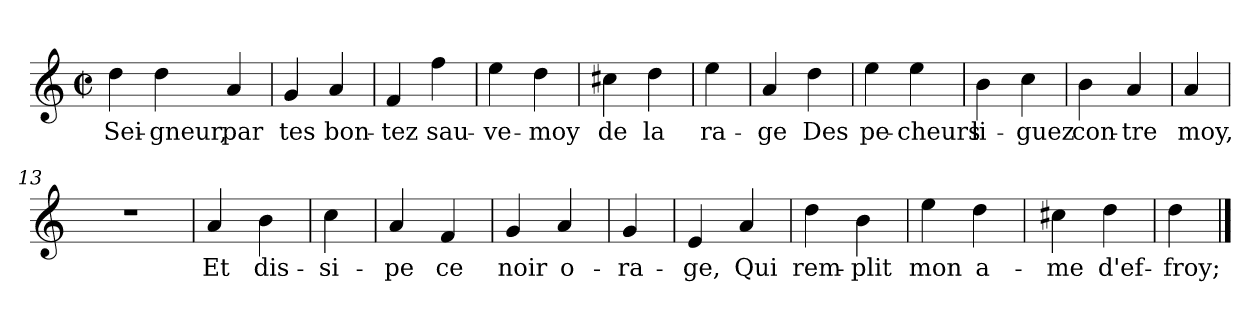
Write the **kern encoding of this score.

**kern	**text
*part1	*part1
*staff1	*staff1
*clefG2	*
*k[]	*
*C:	*
*M2/2	*
*met(c|)	*
=1	=1
4dd	Sei-
4dd	-gneur,
4a	par
=3	=3
4g	tes
4a	bon-
=4	=4
4f	-tez
4ff	sau-
=5	=5
4ee	-ve -
4dd	moy
=6	=6
4cc#X	de
4dd	la
=7	=7
4ee	ra-
=8	=8
4a	-ge
4dd	Des
=9	=9
4ee	pe-
4ee	-cheurs
=10	=10
4b	li-
4cc	-guez
=11	=11
4b	con-
4a	-tre
=12	=12
4a	moy,
=13	=13
1r	.
=14	=14
4a	Et
4b	dis-
=15	=15
4cc	-si-
=16	=16
4a	-pe
4f	ce
=17	=17
4g	noir
4a	o-
=18	=18
4g	-ra-
=19	=19
4e	-ge,
4a	Qui
=20	=20
4dd	rem-
4b	-plit
=21	=21
4ee	mon
4dd	a-
=22	=22
4cc#X	-me
4dd	d'ef-
=23	=23
4dd	-froy;
==	==
*-	*-
